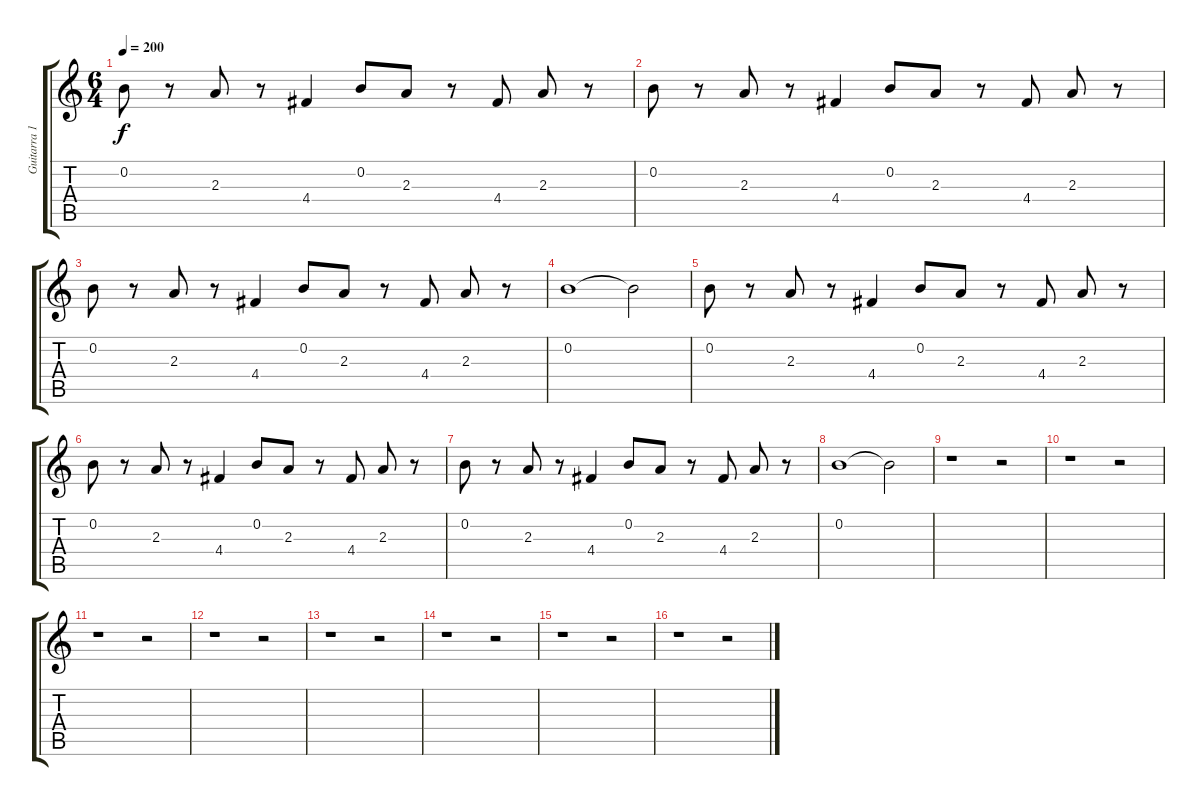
\track ("Guitarra 1" "Guitarra 1") {instrument electricguitarclean}
\staff {score tabs}
\tuning (E4 B3 G3 D3 A2 E2) {hide}
\ts (6 4)
\tempo 200
\clef g2
\ks c
0.2.8{dy f instrument electricguitarclean} r.8 2.3.8 r.8 4.4.4 0.2.8 2.3.8 r.8 4.4.8 2.3.8 r.8 |
0.2.8 r.8 2.3.8 r.8 4.4.4 0.2.8 2.3.8 r.8 4.4.8 2.3.8 r.8 |
0.2.8 r.8 2.3.8 r.8 4.4.4 0.2.8 2.3.8 r.8 4.4.8 2.3.8 r.8 |
0.2.1 0.2{t}.2 |
0.2.8 r.8 2.3.8 r.8 4.4.4 0.2.8 2.3.8 r.8 4.4.8 2.3.8 r.8 |
0.2.8 r.8 2.3.8 r.8 4.4.4 0.2.8 2.3.8 r.8 4.4.8 2.3.8 r.8 |
0.2.8 r.8 2.3.8 r.8 4.4.4 0.2.8 2.3.8 r.8 4.4.8 2.3.8 r.8 |
0.2.1 0.2{t}.2 |
r.1 r.2 |
r.1 r.2 |
r.1 r.2 |
r.1 r.2 |
r.1 r.2 |
r.1 r.2 |
r.1 r.2 |
r.1 r.2
